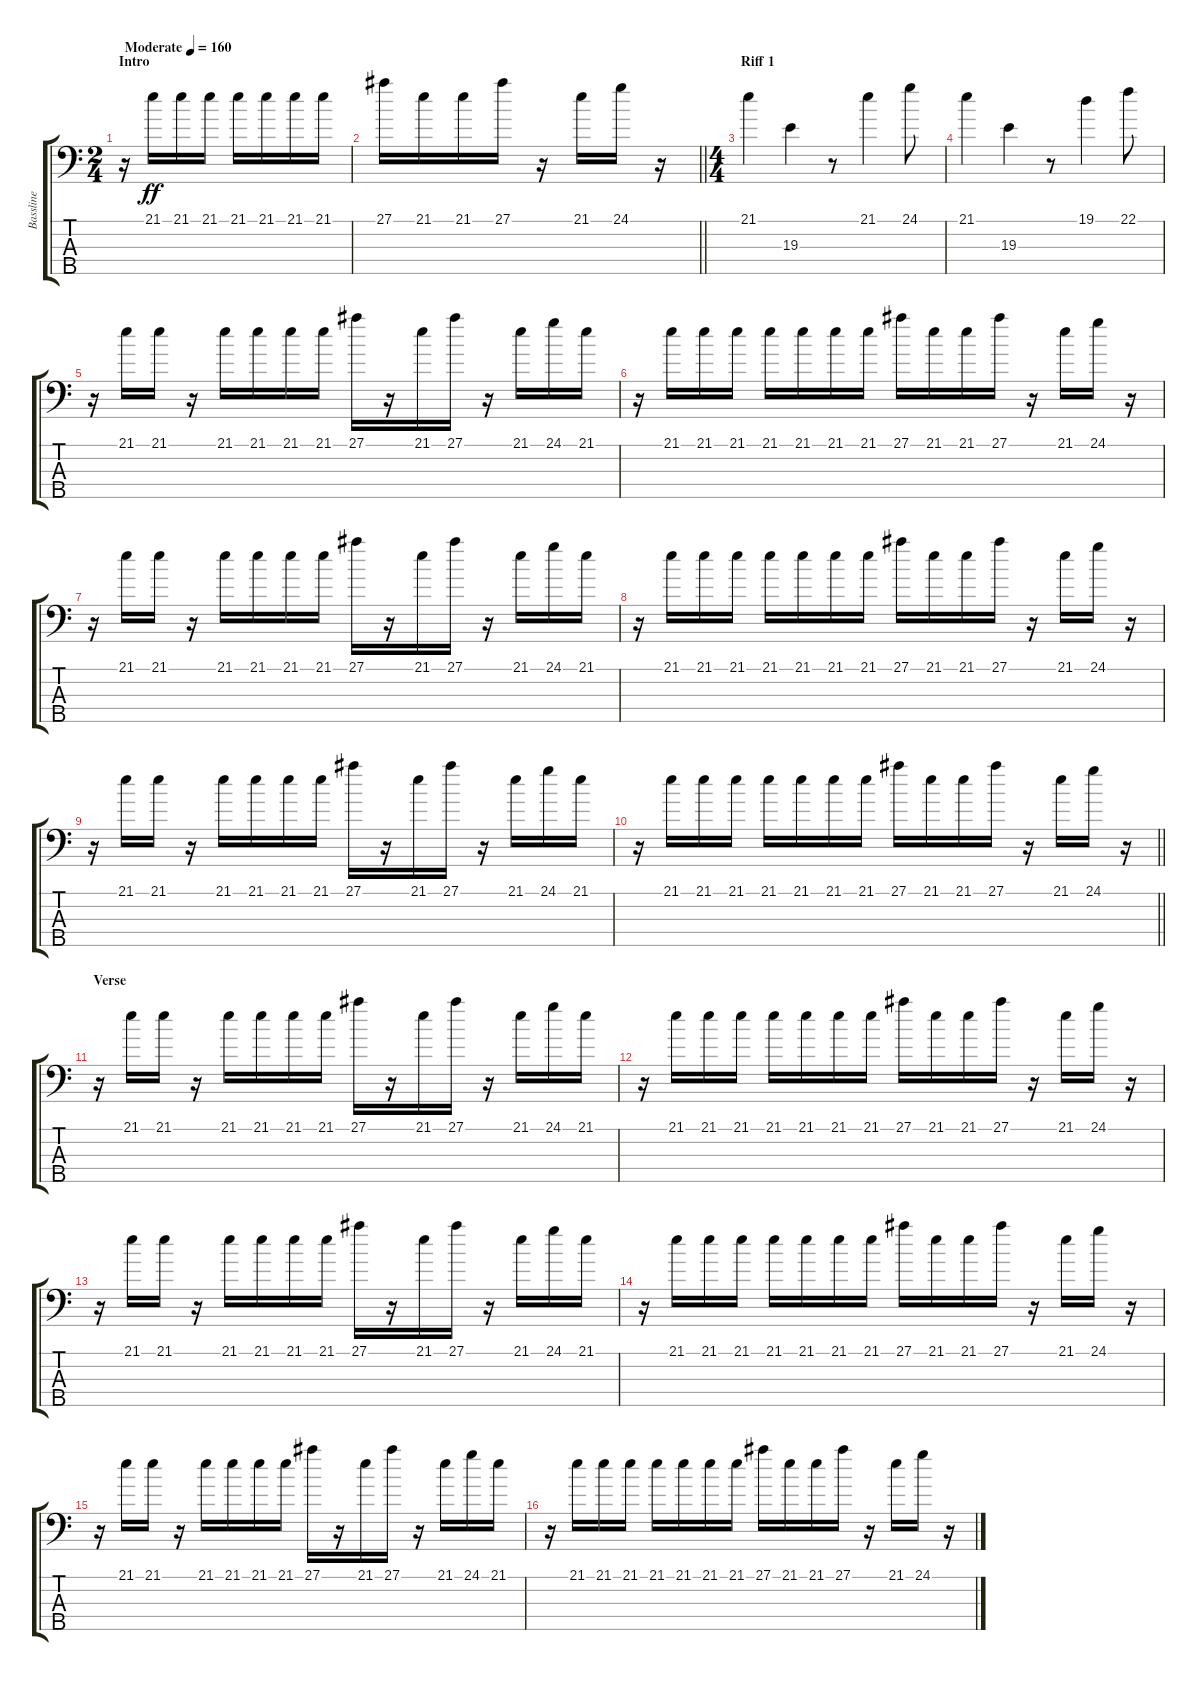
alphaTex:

\track ("Bassline" "Bassline") {instrument electricbassfinger}
\staff {score tabs}
\tuning (G2 D2 A1 E1 B0) {hide}
\ts (2 4)
\section ("" "Intro")
\tempo (160 "Moderate")
\clef f4
\ks c
r.16{dy ff instrument electricbassfinger} 21.1.16 21.1.16 21.1.16 21.1.16 21.1.16 21.1.16 21.1.16 |
\barLineRight lightlight
27.1.16 21.1.16 21.1.16 27.1.16 r.16 21.1.16 24.1.16 r.16 |
\ts (4 4)
\section ("" "Riff 1")
21.1.4 19.3.4 r.8 21.1.4 24.1.8 |
21.1.4 19.3.4 r.8 19.1.4 22.1.8 |
r.16 21.1.16 21.1.16 r.16 21.1.16 21.1.16 21.1.16 21.1.16 27.1.16 r.16 21.1.16 27.1.16 r.16 21.1.16 24.1.16 21.1.16 |
r.16 21.1.16 21.1.16 21.1.16 21.1.16 21.1.16 21.1.16 21.1.16 27.1.16 21.1.16 21.1.16 27.1.16 r.16 21.1.16 24.1.16 r.16 |
r.16 21.1.16 21.1.16 r.16 21.1.16 21.1.16 21.1.16 21.1.16 27.1.16 r.16 21.1.16 27.1.16 r.16 21.1.16 24.1.16 21.1.16 |
r.16 21.1.16 21.1.16 21.1.16 21.1.16 21.1.16 21.1.16 21.1.16 27.1.16 21.1.16 21.1.16 27.1.16 r.16 21.1.16 24.1.16 r.16 |
r.16 21.1.16 21.1.16 r.16 21.1.16 21.1.16 21.1.16 21.1.16 27.1.16 r.16 21.1.16 27.1.16 r.16 21.1.16 24.1.16 21.1.16 |
\barLineRight lightlight
r.16 21.1.16 21.1.16 21.1.16 21.1.16 21.1.16 21.1.16 21.1.16 27.1.16 21.1.16 21.1.16 27.1.16 r.16 21.1.16 24.1.16 r.16 |
\section ("" "Verse")
r.16 21.1.16 21.1.16 r.16 21.1.16 21.1.16 21.1.16 21.1.16 27.1.16 r.16 21.1.16 27.1.16 r.16 21.1.16 24.1.16 21.1.16 |
r.16 21.1.16 21.1.16 21.1.16 21.1.16 21.1.16 21.1.16 21.1.16 27.1.16 21.1.16 21.1.16 27.1.16 r.16 21.1.16 24.1.16 r.16 |
r.16 21.1.16 21.1.16 r.16 21.1.16 21.1.16 21.1.16 21.1.16 27.1.16 r.16 21.1.16 27.1.16 r.16 21.1.16 24.1.16 21.1.16 |
r.16 21.1.16 21.1.16 21.1.16 21.1.16 21.1.16 21.1.16 21.1.16 27.1.16 21.1.16 21.1.16 27.1.16 r.16 21.1.16 24.1.16 r.16 |
r.16 21.1.16 21.1.16 r.16 21.1.16 21.1.16 21.1.16 21.1.16 27.1.16 r.16 21.1.16 27.1.16 r.16 21.1.16 24.1.16 21.1.16 |
r.16 21.1.16 21.1.16 21.1.16 21.1.16 21.1.16 21.1.16 21.1.16 27.1.16 21.1.16 21.1.16 27.1.16 r.16 21.1.16 24.1.16 r.16
